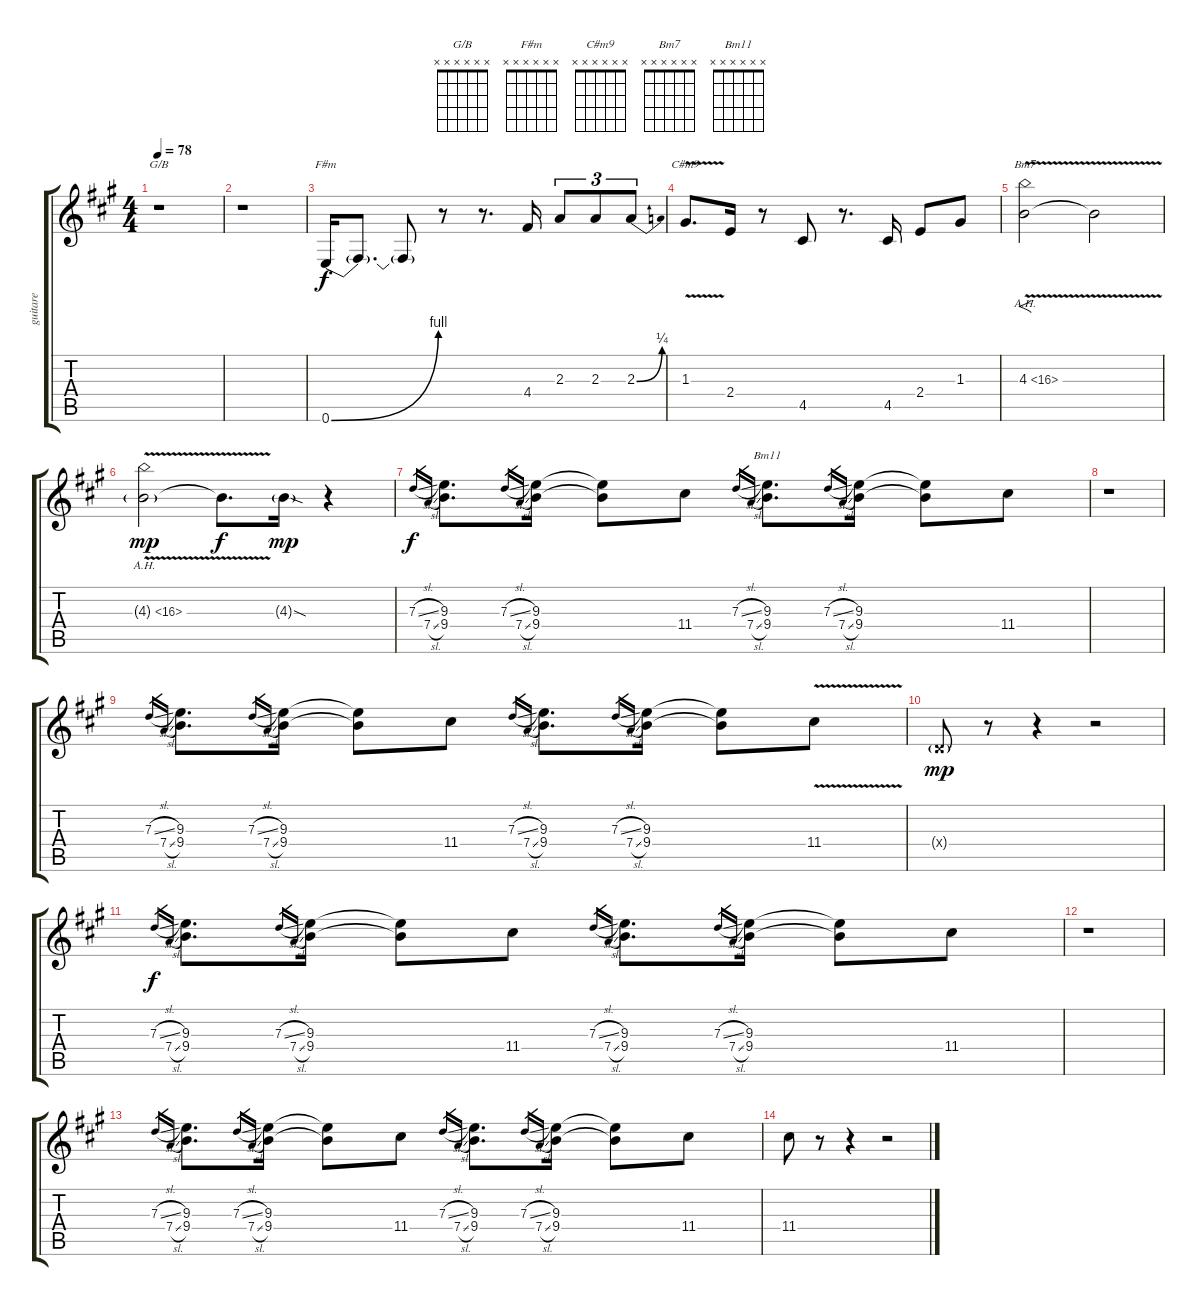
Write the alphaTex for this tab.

\track ("guitare" "guitare") {instrument overdrivenguitar}
\staff {score tabs}
\tuning (E4 B3 G3 D3 A2 E2) {hide}
\chord ("G/B" x x x x x x)
\chord ("F#m" x x x x x x)
\chord ("C#m9" x x x x x x)
\chord ("Bm7" x x x x x x)
\chord ("Bm11" x x x x x x)
\ts (4 4)
\tempo 78
\clef g2
\ks f#minor
r.1{ch "G/B" dy f} |
r.1 |
0.6{be (bend 0 0 60 4)}.16{ch "F#m"} 0.6{t}.8{d} 0.6{t}.8 r.8 r.8{d} 4.4.16 2.3.8{tu (3 2)} 2.3.8{tu (3 2)} 2.3{be (bend 0 0 60 1)}.8{tu (3 2)} |
1.3{v}.8{d ch "C#m9"} 2.4.16 r.8 4.5.8 r.8{d} 4.5.16 2.4.8 1.3.8 |
4.3{ah 12 v}.2{f ch "Bm7"} 4.3{t}.2 |
4.3{ah 12 v g}.2{dy mp} 4.3{t}.8{d dy f} 4.3{sod g}.16{dy mp} r.4 |
7.3{sl}.16{gr dy f} 7.4{sl}.16{gr} (9.3 9.4).8{d} 7.3{sl}.16{gr} 7.4{sl}.16{gr} (9.3 9.4).16 (9.3{t} 9.4{t}).8 11.4.8 7.3{sl}.16{gr} 7.4{sl}.16{gr} (9.3 9.4).8{d ch "Bm11"} 7.3{sl}.16{gr} 7.4{sl}.16{gr} (9.3 9.4).16 (9.3{t} 9.4{t}).8 11.4.8 |
r.1 |
7.3{sl}.16{gr} 7.4{sl}.16{gr} (9.3 9.4).8{d} 7.3{sl}.16{gr} 7.4{sl}.16{gr} (9.3 9.4).16 (9.3{t} 9.4{t}).8 11.4.8 7.3{sl}.16{gr} 7.4{sl}.16{gr} (9.3 9.4).8{d} 7.3{sl}.16{gr} 7.4{sl}.16{gr} (9.3 9.4).16 (9.3{t} 9.4{t}).8 11.4{v}.8 |
0.4{g x}.8{dy mp} r.8 r.4 r.2 |
7.3{sl}.16{gr dy f} 7.4{sl}.16{gr} (9.3 9.4).8{d} 7.3{sl}.16{gr} 7.4{sl}.16{gr} (9.3 9.4).16 (9.3{t} 9.4{t}).8 11.4.8 7.3{sl}.16{gr} 7.4{sl}.16{gr} (9.3 9.4).8{d} 7.3{sl}.16{gr} 7.4{sl}.16{gr} (9.3 9.4).16 (9.3{t} 9.4{t}).8 11.4.8 |
r.1 |
7.3{sl}.16{gr} 7.4{sl}.16{gr} (9.3 9.4).8{d} 7.3{sl}.16{gr} 7.4{sl}.16{gr} (9.3 9.4).16 (9.3{t} 9.4{t}).8 11.4.8 7.3{sl}.16{gr} 7.4{sl}.16{gr} (9.3 9.4).8{d} 7.3{sl}.16{gr} 7.4{sl}.16{gr} (9.3 9.4).16 (9.3{t} 9.4{t}).8 11.4.8 |
11.4.8 r.8 r.4 r.2
